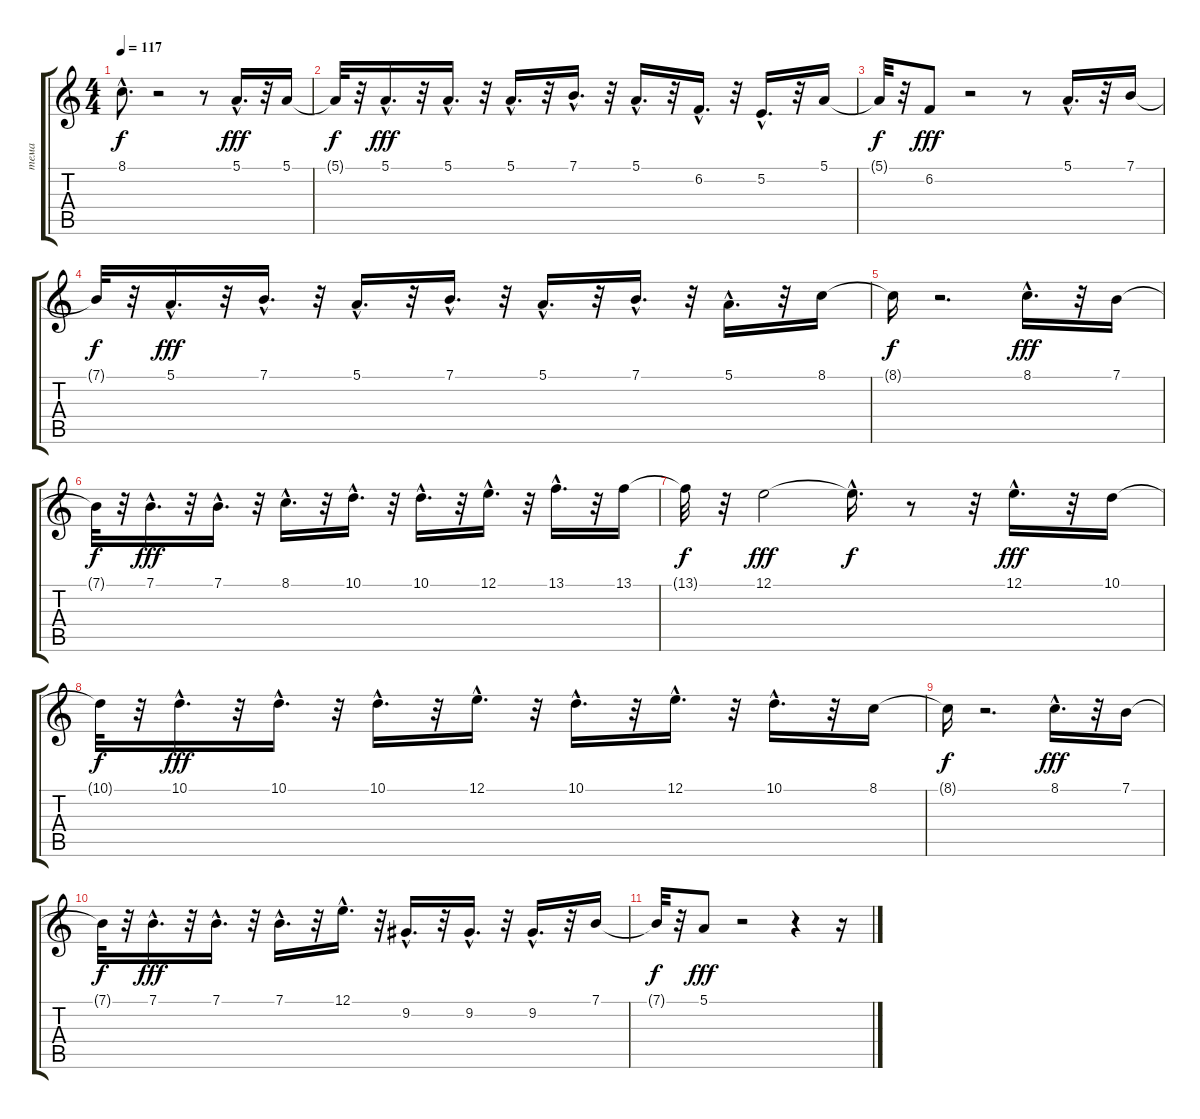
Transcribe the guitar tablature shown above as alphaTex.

\track ("тема" "тема") {instrument trumpet}
\staff {score tabs}
\tuning (E4 B3 G3 D3 A2 E2) {hide}
\ts (4 4)
\tempo 117
\clef g2
\ks c
8.1{hac t}.8{d dy f} r.2 r.8 5.1{hac}.16{d dy fff} r.32 5.1.16 |
5.1{t}.32{dy f} r.32 5.1{hac}.16{d dy fff} r.32 5.1{hac}.16{d} r.32 5.1{hac}.16{d} r.32 7.1{hac}.16{d} r.32 5.1{hac}.16{d} r.32 6.2{hac}.16{d} r.32 5.2{hac}.16{d} r.32 5.1.16 |
5.1{t}.32{dy f} r.32 6.2.8{dy fff} r.2 r.8 5.1{hac}.16{d} r.32 7.1.16 |
7.1{t}.32{dy f} r.32 5.1{hac}.16{d dy fff} r.32 7.1{hac}.16{d} r.32 5.1{hac}.16{d} r.32 7.1{hac}.16{d} r.32 5.1{hac}.16{d} r.32 7.1{hac}.16{d} r.32 5.1{hac}.16{d} r.32 8.1.16 |
8.1{t}.16{dy f} r.2{d} 8.1{hac}.16{d dy fff} r.32 7.1.16 |
7.1{t}.32{dy f} r.32 7.1{hac}.16{d dy fff} r.32 7.1{hac}.16{d} r.32 8.1{hac}.16{d} r.32 10.1{hac}.16{d} r.32 10.1{hac}.16{d} r.32 12.1{hac}.16{d} r.32 13.1{hac}.16{d} r.32 13.1.16 |
13.1{t}.32{dy f} r.32 12.1.2{dy fff} 12.1{hac t}.16{d dy f} r.8 r.32 12.1{hac}.16{d dy fff} r.32 10.1.16 |
10.1{t}.32{dy f} r.32 10.1{hac}.16{d dy fff} r.32 10.1{hac}.16{d} r.32 10.1{hac}.16{d} r.32 12.1{hac}.16{d} r.32 10.1{hac}.16{d} r.32 12.1{hac}.16{d} r.32 10.1{hac}.16{d} r.32 8.1.16 |
8.1{t}.16{dy f} r.2{d} 8.1{hac}.16{d dy fff} r.32 7.1.16 |
7.1{t}.32{dy f} r.32 7.1{hac}.16{d dy fff} r.32 7.1{hac}.16{d} r.32 7.1{hac}.16{d} r.32 12.1{hac}.16{d} r.32 9.2{hac}.16{d} r.32 9.2{hac}.16{d} r.32 9.2{hac}.16{d} r.32 7.1.16 |
7.1{t}.32{dy f} r.32 5.1.8{dy fff} r.2 r.4 r.16
